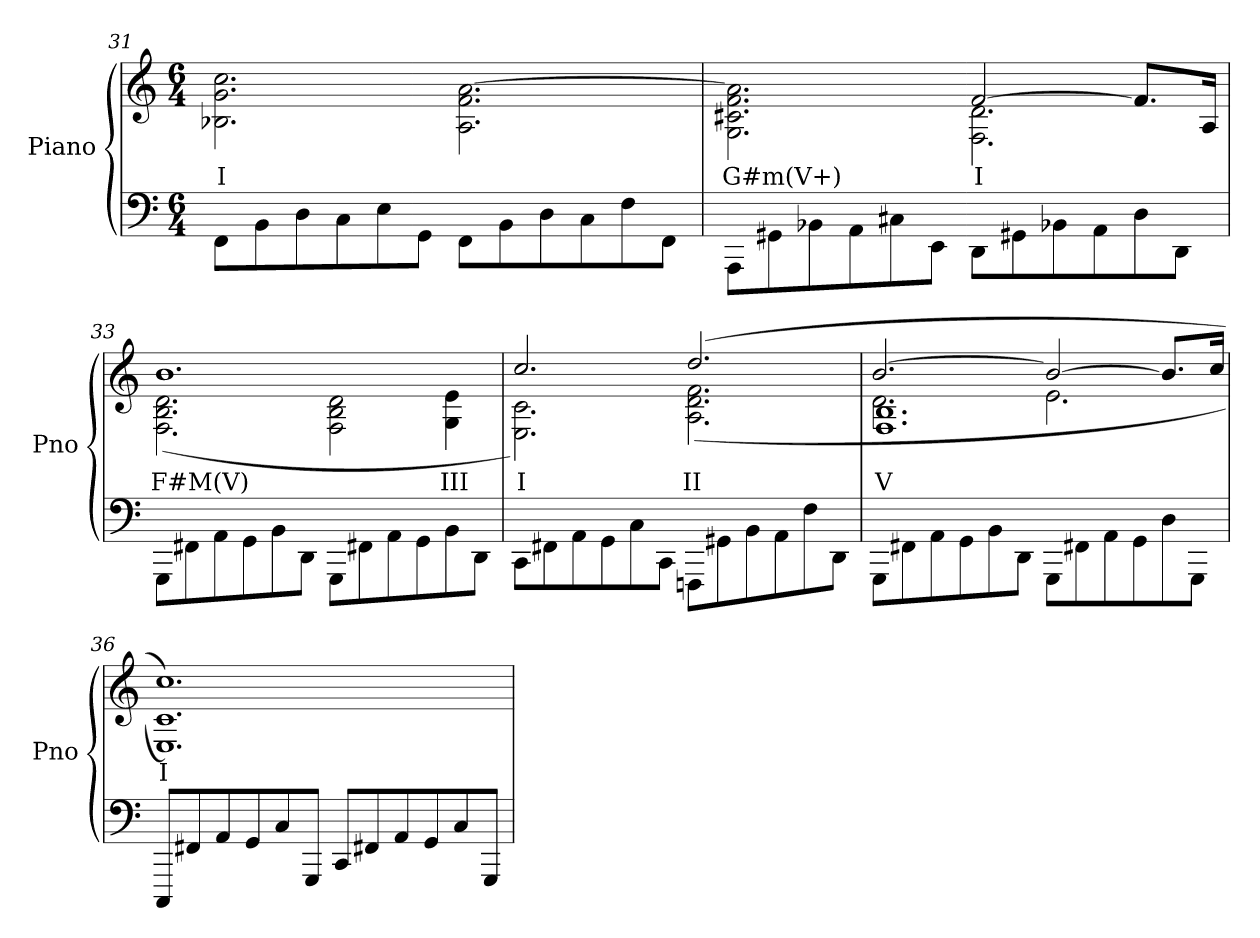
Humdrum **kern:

**kern	**kern	**text
*part2	*part1	*part1
*staff2	*staff1	*staff1
*I"Piano	*I"Piano	*
*I'Pno	*I'Pno	*
!!LO:LB:g=z
*clefF4	*clefG2	*
*k[]	*k[]	*
*M6/4	*M6/4	*
=31	=31	=31
!	!	!LO:LY:b
8FF\L	2.B-X\ 2.g\ 2.cc\	I
8BB\	.	.
8D\	.	.
8C\	.	.
8E\	.	.
8GG\J	.	.
8FF\L	2.A\ 2.f\ [2.a\	.
8BB\	.	.
8D\	.	.
8C\	.	.
8F\	.	.
8FF\J	.	.
=32	=32	=32
*^	*	*
!	!	!	!LO:LY:b
*	*	*^	*
2.ryy	8AAA\L	2.G\ 2.c#X\ 2.f\ 2.a\]	2.ryy	G#m(V+)
.	8GG#X\	.	.	.
.	8BB-X\	.	.	.
.	8AA\	.	.	.
.	8C#X\	.	.	.
.	8EE\J	.	.	.
!	!	!	!	!LO:LY:b
2.ryy	8DD\L	[2f/	2.F\ 2.d\	I
.	8GG#X\	.	.	.
.	8BB-X\	.	.	.
.	8AA\	.	.	.
.	8D\	8.f/L]	.	.
.	8DD\J	.	.	.
.	.	16A/Jk	.	.
*v	*v	*	*	*
=33	=33	=33	=33
!	!	!	!LO:LY:b
8GGG\L	1.b	(>2.F\ 2.B\ 2.d\	F#M(V)
8FF#X\	.	.	.
8AA\	.	.	.
8GG\	.	.	.
8BB\	.	.	.
8DD\J	.	.	.
8GGG\L	.	2F\ 2B\ 2d\	.
8FF#X\	.	.	.
8AA\	.	.	.
8GG\	.	.	.
!	!	!	!LO:LY:b
8BB\	.	4G\ 4e\	III
8DD\J	.	.	.
!!LO:PB:g=z	!!
=34	=34	=34	=34
!	!	!	!LO:LY:b
8CC\L	2.cc/	2.E\ 2.c\)	I
8FF#X\	.	.	.
8AA\	.	.	.
8GG\	.	.	.
8C\	.	.	.
8CC\J	.	.	.
!	!	!	!LO:LY:b
8FFFn\L	(>2.dd/	(>2.A\ 2.d\ 2.f\	II
8GG#X\	.	.	.
8BB\	.	.	.
8AA\	.	.	.
8F\	.	.	.
8DD\J	.	.	.
=35	=35	=35	=35
*	*	*^	*
!	!	!	!	!LO:LY:b
8GGG\L	[2.b/	2.d\	1.F 1.B	V
8FF#X\	.	.	.	.
8AA\	.	.	.	.
8GG\	.	.	.	.
8BB\	.	.	.	.
8DD\J	.	.	.	.
8GGG\L	2b/_	2.e\	.	.
8FF#X\	.	.	.	.
8AA\	.	.	.	.
8GG\	.	.	.	.
8D\	8.b/L]	.	.	.
8GGG\J	.	.	.	.
.	16cc/Jk	.	.	.
*	*v	*v	*v	*
=36	=36	=36
!	!	!LO:LY:b
8CCC/L	1.E 1.c 1.cc))	I
8FF#X/	.	.
8AA/	.	.
8GG/	.	.
8C/	.	.
8GGG/J	.	.
8CC/L	.	.
8FF#X/	.	.
8AA/	.	.
8GG/	.	.
8C/	.	.
8GGG/J	.	.
=	=	=
*-	*-	*-
